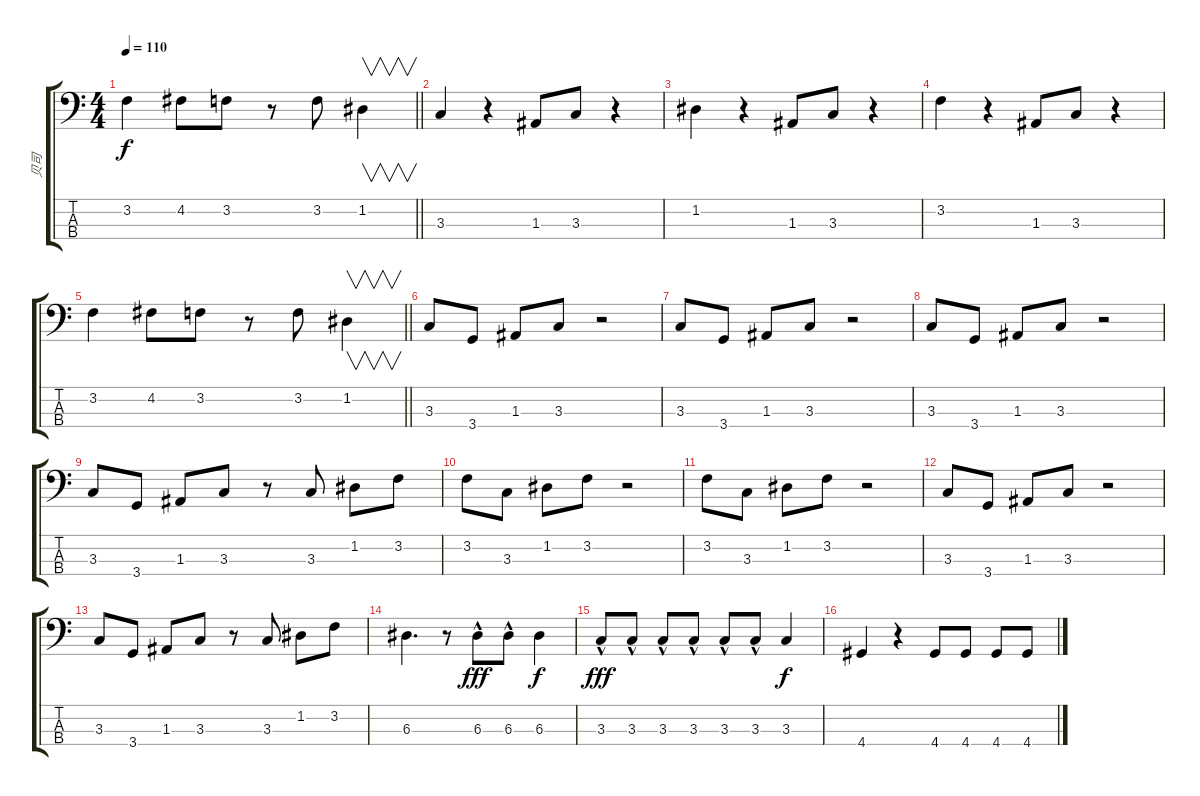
\track ("贝司" "贝司") {instrument electricbassfinger}
\staff {score tabs}
\tuning (G2 D2 A1 E1) {hide}
\ts (4 4)
\tempo 110
\clef f4
\barLineRight lightlight
\ks c
3.2.4{dy f} 4.2.8 3.2.8 r.8 3.2.8 1.2.4{v} |
3.3.4 r.4 1.3.8 3.3.8 r.4 |
1.2.4 r.4 1.3.8 3.3.8 r.4 |
3.2.4 r.4 1.3.8 3.3.8 r.4 |
\barLineRight lightlight
3.2.4 4.2.8 3.2.8 r.8 3.2.8 1.2.4{v} |
3.3.8 3.4.8 1.3.8 3.3.8 r.2 |
3.3.8 3.4.8 1.3.8 3.3.8 r.2 |
3.3.8 3.4.8 1.3.8 3.3.8 r.2 |
3.3.8 3.4.8 1.3.8 3.3.8 r.8 3.3.8 1.2.8 3.2.8 |
3.2.8 3.3.8 1.2.8 3.2.8 r.2 |
3.2.8 3.3.8 1.2.8 3.2.8 r.2 |
3.3.8 3.4.8 1.3.8 3.3.8 r.2 |
3.3.8 3.4.8 1.3.8 3.3.8 r.8 3.3.8 1.2.8 3.2.8 |
6.3.4{d} r.8 6.3{hac}.8{dy fff} 6.3{hac}.8 6.3.4{dy f} |
3.3{hac}.8{dy fff} 3.3{hac}.8 3.3{hac}.8 3.3{hac}.8 3.3{hac}.8 3.3{hac}.8 3.3.4{dy f} |
4.4.4 r.4 4.4.8 4.4.8 4.4.8 4.4.8
